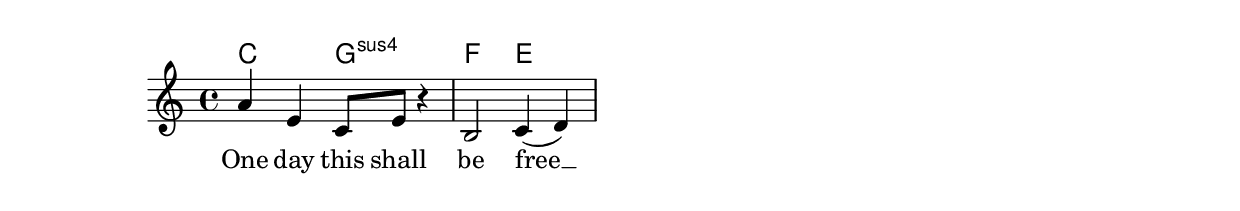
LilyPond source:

%% Do not edit this file; it is automatically
%% generated from LSR http://lsr.dsi.unimi.it
%% This file is in the public domain.
\version "2.13.29"

\header {
  lsrtags = "chords"

%% Translation of GIT committish: 0b55335aeca1de539bf1125b717e0c21bb6fa31b
  texidoces = "
Al juntar nombres de acorde en cifrado americano, melodía y letra,
obtenemos una hoja guía de acordes o «lead sheet»:

"
  doctitlees = "Hoja guía de acordes o «lead sheet» sencilla"

%% Translation of GIT committish: 0a868be38a775ecb1ef935b079000cebbc64de40
 texidocde = "
Ein Liedblatt besteht aus Akkordbezeichnungen, einer Melodie und dem Liedtext:

"
  doctitlede = "Ein einfaches Liedblatt"
%% Translation of GIT committish: 9594a4569164407a146bbc4aad8be3a60a4725cf
  texidocfr = "
Assembler des noms d'accords, une mélodie et des paroles permet
d'obtenir la  partition d'un chanson :

"
  doctitlefr = "Chanson simple"

  texidoc = "
When put together, chord names, a melody, and lyrics form a lead sheet:

"
  doctitle = "Simple lead sheet"
} % begin verbatim

<<
  \chords { c2 g:sus4 f e }
  \relative c'' {
    a4 e c8 e r4
    b2 c4( d)
  }
  \addlyrics { One day this shall be free __ }
>>

